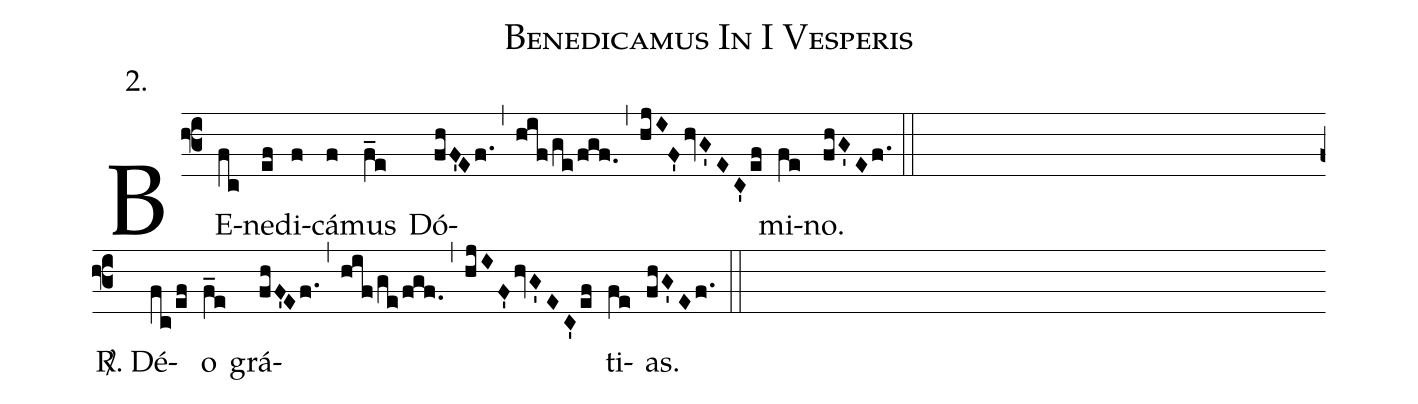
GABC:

name:Benedicamus In I Vesperis;
office-part:Toni Communes;
mode:2;
annotation:2.;
%%
(f3) BE(fc)ne(ef)di(f)cá(f)mus(f_e) Dó(fhF'Ef./,/hif/ge/fgf./,/hjI!F'/hvG'EC'ef)mi(fe)no.(fhG'Ef.) (::) (Z)
<sp>R/</sp>. Dé(fc/ef)o(f_e) grá(fhF'Ef./,/hif/ge/fgf./,/hjI/F'/hvG'EC'ef)ti(fe)as.(fhG'Ef.) (::)
